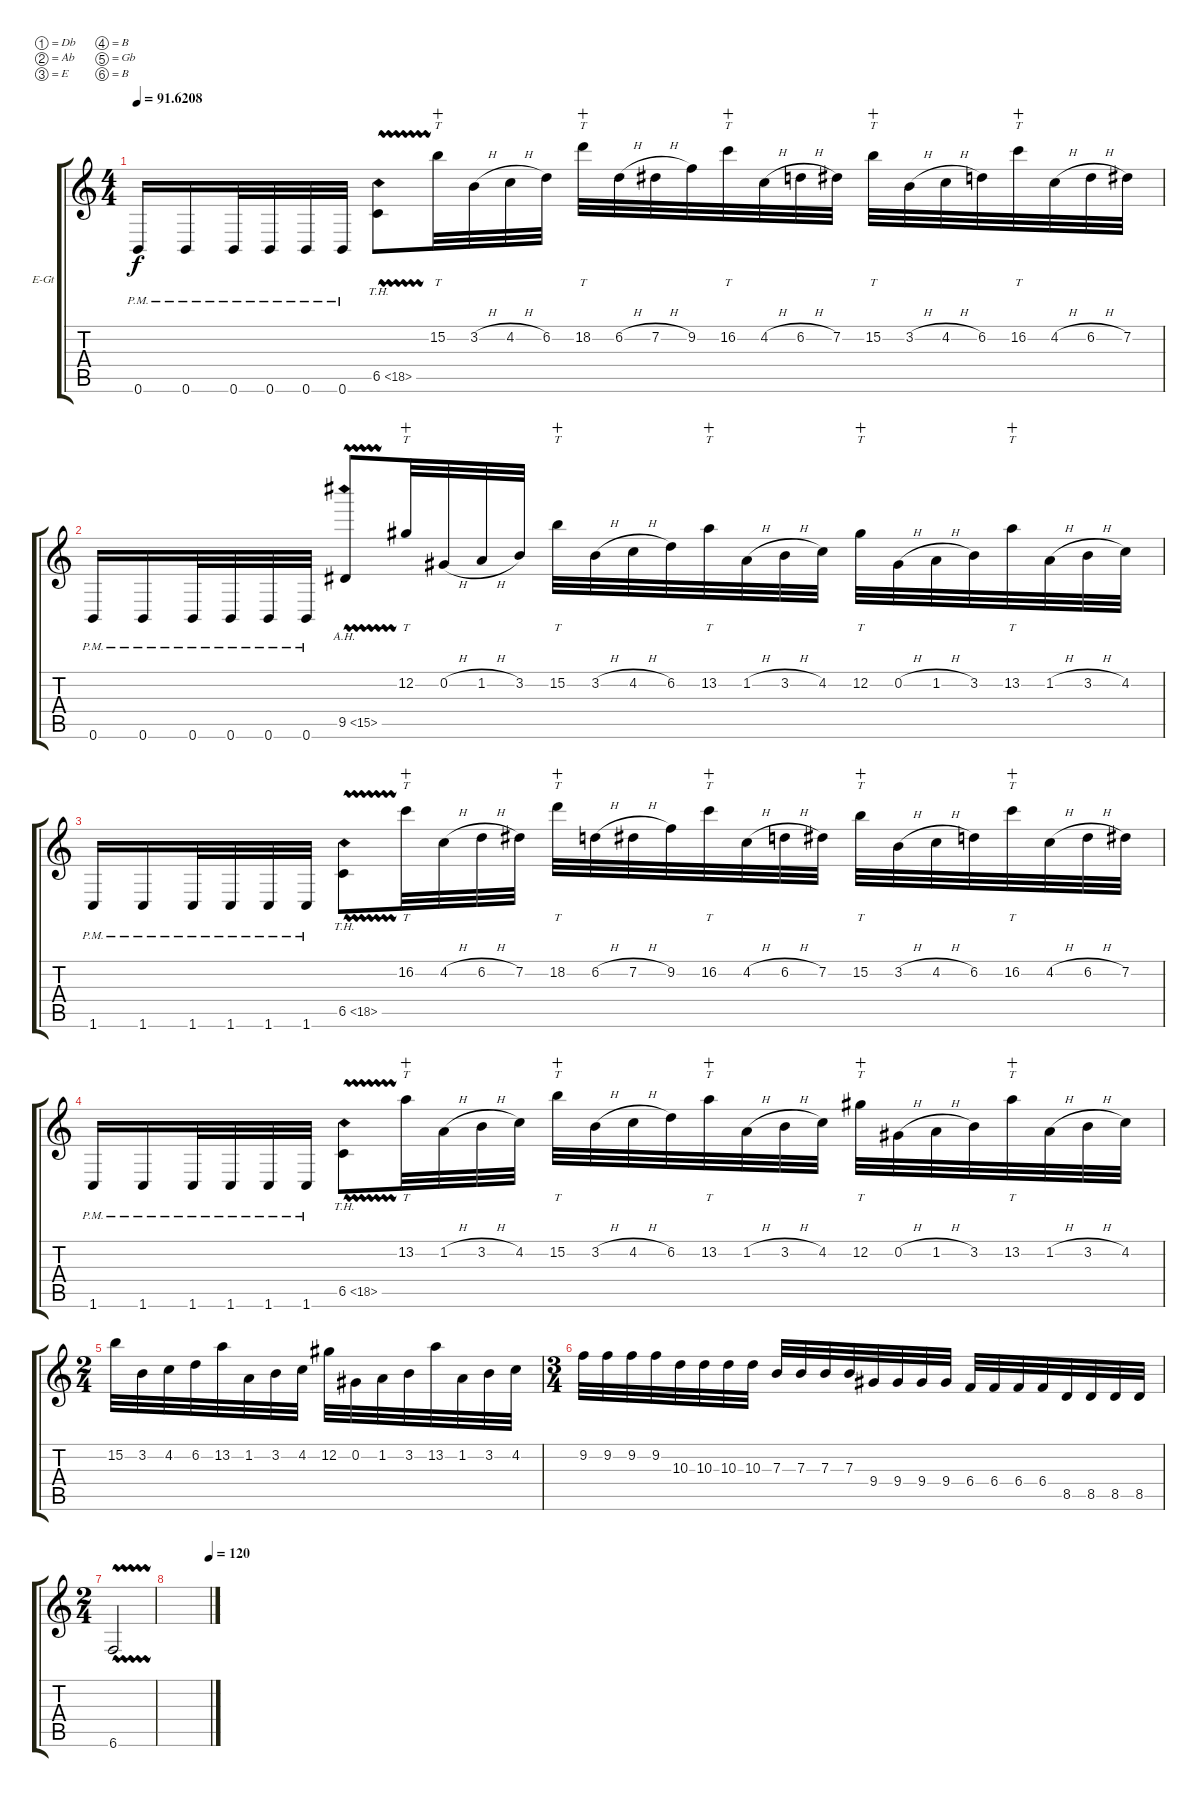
\defaultSystemsLayout 4
\bracketExtendMode groupsimilarinstruments
\firstSystemTrackNameOrientation horizontal
\otherSystemsTrackNameOrientation horizontal
\track ("Electric Guitar" "E-Gt") {instrument distortionguitar}
\staff {score tabs}
\tuning (Db4 Ab3 E3 B2 Gb2 B1)
\ts (4 4)
\tempo
91.6208
\accidentals auto
\clef g2
\ottava regular
\simile none
\ks c
0.6{pm}.16{dy f} 0.6{pm}.16 0.6{pm}.32 0.6{pm}.32 0.6{pm}.32 0.6{pm}.32 6.5{th 12 vw}.8 15.2.32{tt wahc} 3.2{h}.32 4.2{h}.32 6.2.32 18.2.32{tt wahc} 6.2{h}.32 7.2{h}.32 9.2.32 16.2.32{tt wahc} 4.2{h}.32 6.2{h}.32 7.2.32 15.2.32{tt wahc} 3.2{h}.32 4.2{h}.32 6.2.32 16.2.32{tt wahc} 4.2{h}.32 6.2{h}.32 7.2.32 |
0.6{pm}.16 0.6{pm}.16 0.6{pm}.32 0.6{pm}.32 0.6{pm}.32 0.6{pm}.32 9.5{ah 6 vw}.8 12.2.32{tt wahc} 0.2{h}.32 1.2{h}.32 3.2.32 15.2.32{tt wahc} 3.2{h}.32 4.2{h}.32 6.2.32 13.2.32{tt wahc} 1.2{h}.32 3.2{h}.32 4.2.32 12.2.32{tt wahc} 0.2{h}.32 1.2{h}.32 3.2.32 13.2.32{tt wahc} 1.2{h}.32 3.2{h}.32 4.2.32 |
1.6{pm}.16 1.6{pm}.16 1.6{pm}.32 1.6{pm}.32 1.6{pm}.32 1.6{pm}.32 6.5{th 12 vw}.8 16.2.32{tt wahc} 4.2{h}.32 6.2{h}.32 7.2.32 18.2.32{tt wahc} 6.2{h}.32 7.2{h}.32 9.2.32 16.2.32{tt wahc} 4.2{h}.32 6.2{h}.32 7.2.32 15.2.32{tt wahc} 3.2{h}.32 4.2{h}.32 6.2.32 16.2.32{tt wahc} 4.2{h}.32 6.2{h}.32 7.2.32 |
1.6{pm}.16 1.6{pm}.16 1.6{pm}.32 1.6{pm}.32 1.6{pm}.32 1.6{pm}.32 6.5{th 12 vw}.8 13.2.32{tt wahc} 1.2{h}.32 3.2{h}.32 4.2.32 15.2.32{tt wahc} 3.2{h}.32 4.2{h}.32 6.2.32 13.2.32{tt wahc} 1.2{h}.32 3.2{h}.32 4.2.32 12.2.32{tt wahc} 0.2{h}.32 1.2{h}.32 3.2.32 13.2.32{tt wahc} 1.2{h}.32 3.2{h}.32 4.2.32 |
\ts (2 4)
15.2.32 3.2.32 4.2.32 6.2.32 13.2.32 1.2.32 3.2.32 4.2.32 12.2.32 0.2.32 1.2.32 3.2.32 13.2.32 1.2.32 3.2.32 4.2.32 |
\ts (3 4)
9.2.32 9.2.32 9.2.32 9.2.32 10.3.32 10.3.32 10.3.32 10.3.32 7.3.32 7.3.32 7.3.32 7.3.32 9.4.32 9.4.32 9.4.32 9.4.32 6.4.32 6.4.32 6.4.32 6.4.32 8.5.32 8.5.32 8.5.32 8.5.32 |
\ts (2 4)
6.6{vw}.2 |
\tempo (120 0.99375)
